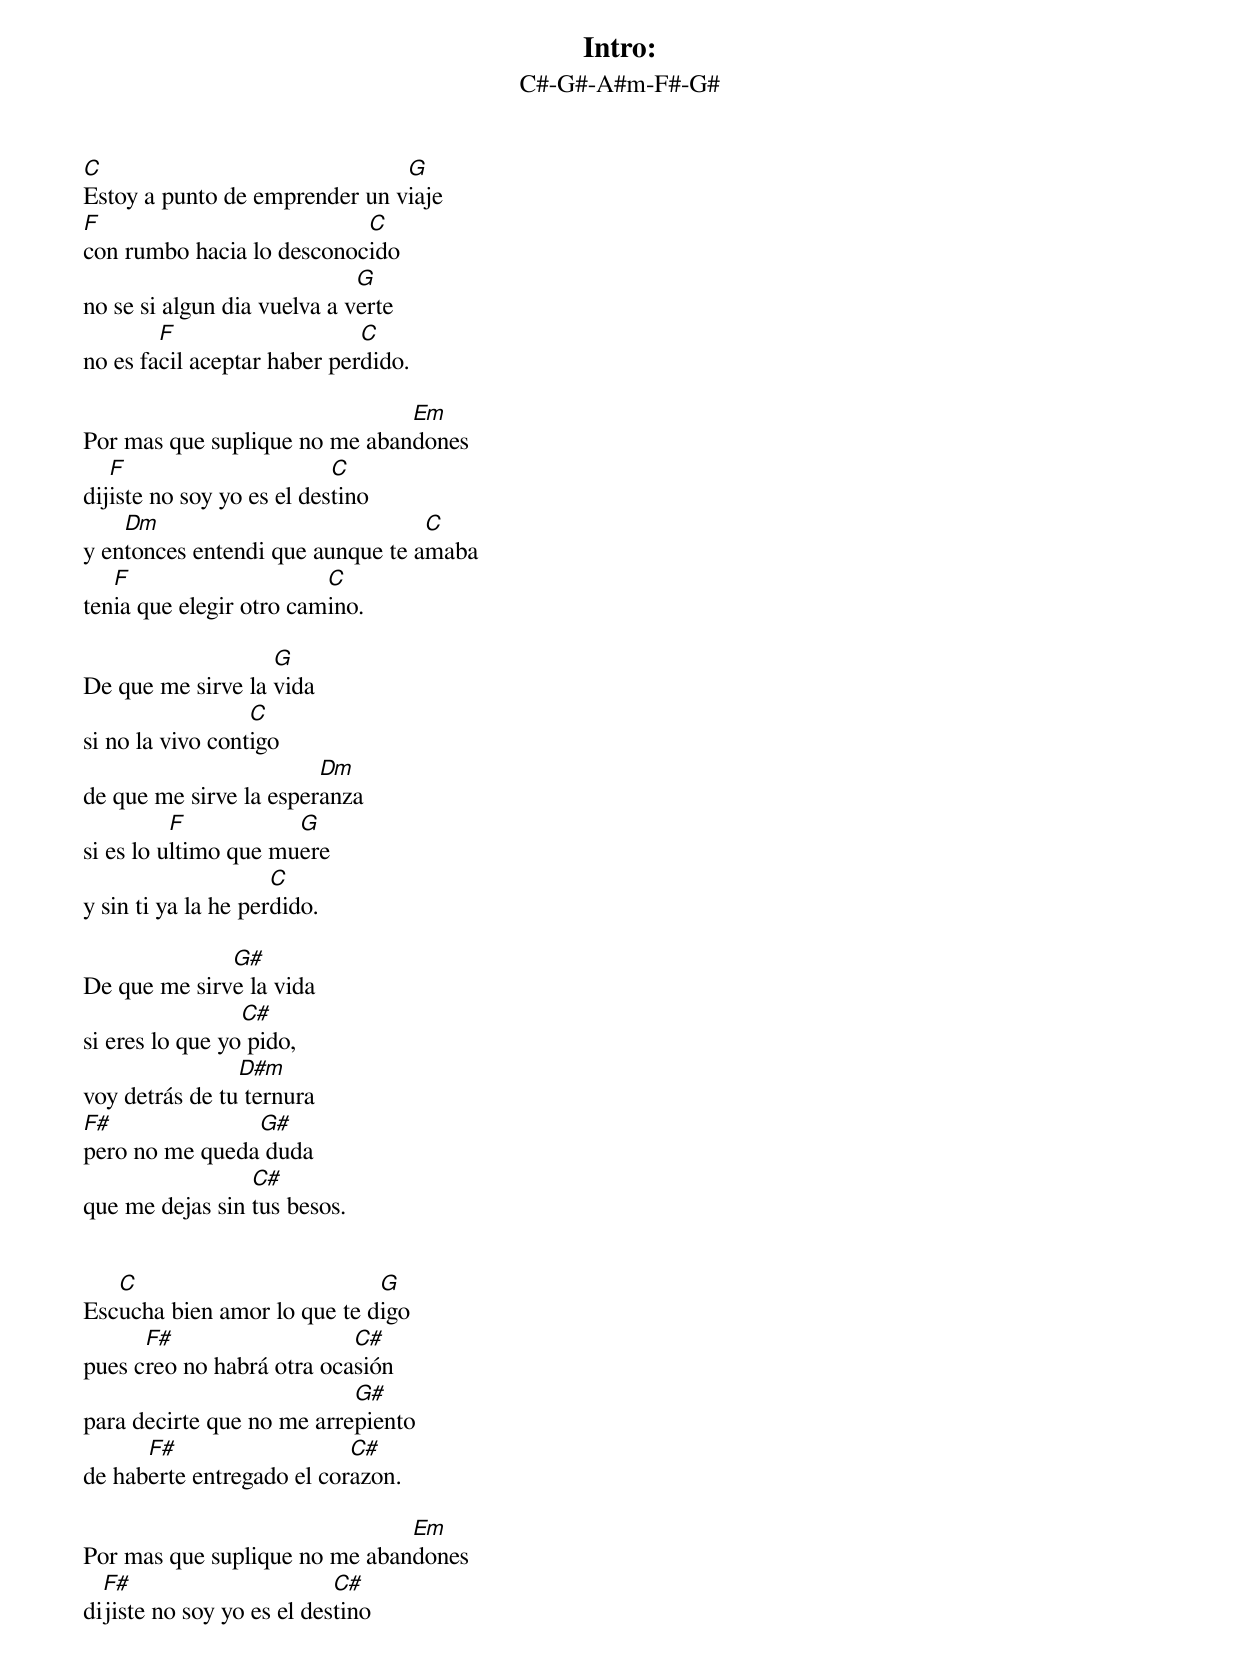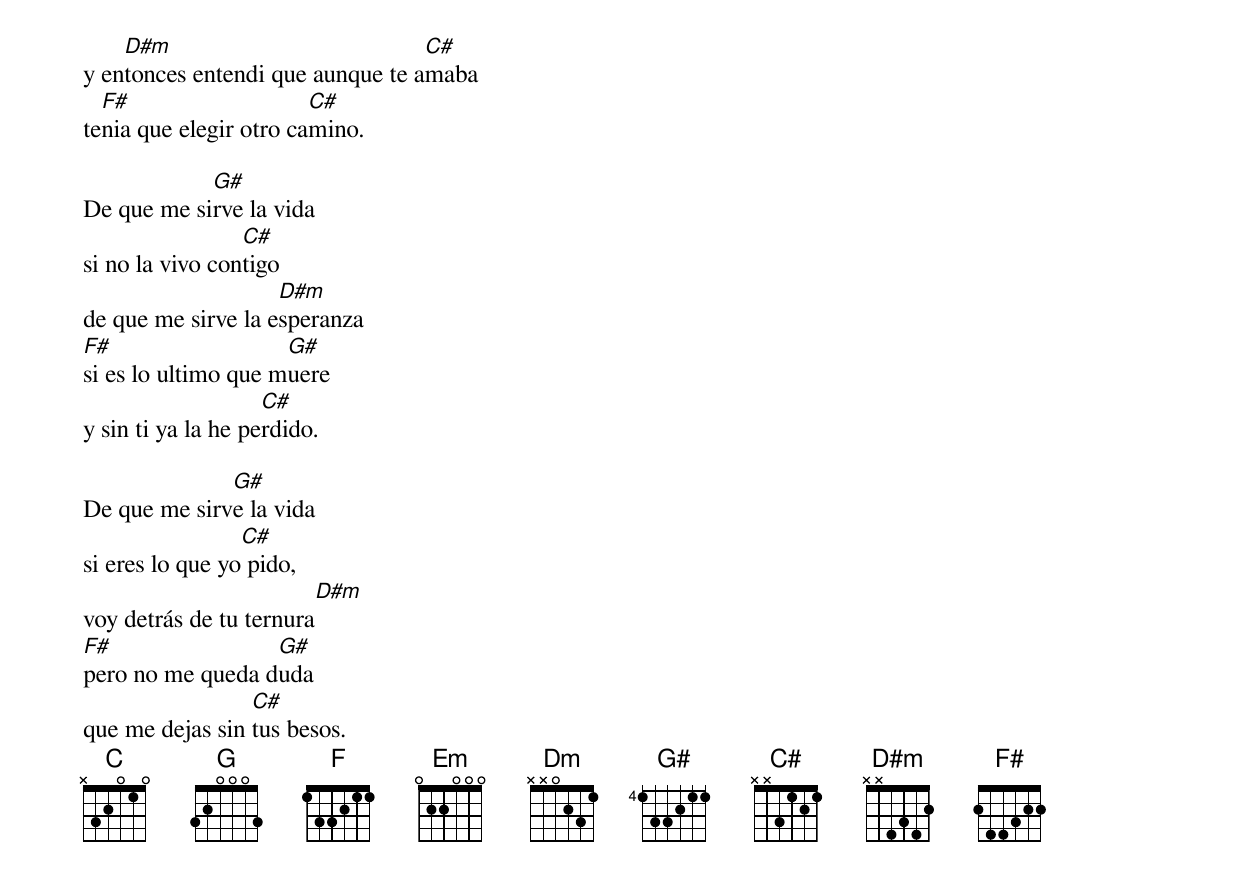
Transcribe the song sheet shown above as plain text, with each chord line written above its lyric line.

Intro:
C#-G#-A#m-F#-G#

C                              G
Estoy a punto de emprender un viaje
F                          C
con rumbo hacia lo desconocido
                             G
no se si algun dia vuelva a verte
        F                    C
no es facil aceptar haber perdido.

                               Em
Por mas que suplique no me abandones
   F                       C
dijiste no soy yo es el destino
    Dm                            C
y entonces entendi que aunque te amaba
   F                     C
tenia que elegir otro camino.

                   G
De que me sirve la vida
                  C
si no la vivo contigo
                        Dm
de que me sirve la esperanza
          F           G
si es lo ultimo que muere
                     C
y sin ti ya la he perdido.

              G#
De que me sirve la vida
                 C#
si eres lo que yo pido,
                D#m
voy detrás de tu ternura
F#              G#
pero no me queda duda
                 C#
que me dejas sin tus besos.


   C                         G
Escucha bien amor lo que te digo
      F#                   C#
pues creo no habrá otra ocasión
                           G#
para decirte que no me arrepiento
      F#                   C#
de haberte entregado el corazon.

                               Em
Por mas que suplique no me abandones
  F#                       C#
dijiste no soy yo es el destino
    D#m                           C#
y entonces entendi que aunque te amaba
  F#                    C#
tenia que elegir otro camino.

            G#
De que me sirve la vida
                 C#
si no la vivo contigo
                    D#m
de que me sirve la esperanza
F#                   G#
si es lo ultimo que muere
                    C#
y sin ti ya la he perdido.

              G#
De que me sirve la vida
                 C#
si eres lo que yo pido,
                          D#m
voy detrás de tu ternura
F#                G#
pero no me queda duda
                 C#
que me dejas sin tus besos.
